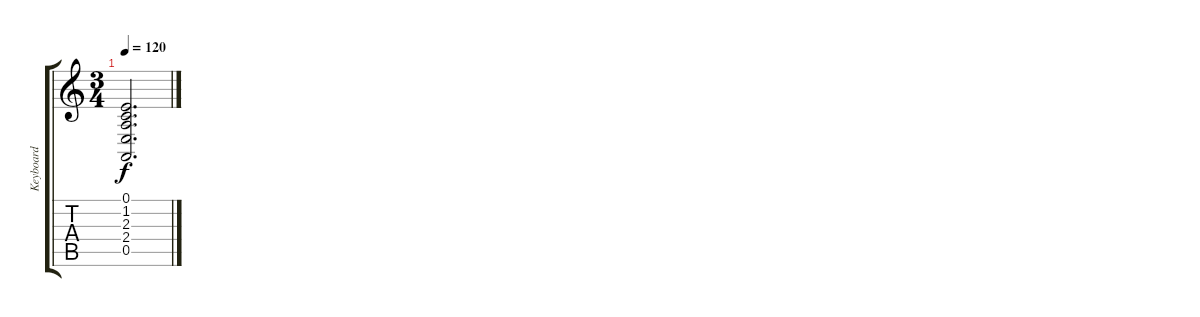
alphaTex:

\track ("Keyboard" "Keyboard") {instrument stringensemble2}
\staff {score tabs}
\tuning (E4 B3 G3 D3 A2 E2) {hide}
\ts (3 4)
\tempo 120
\clef g2
\ks c
(0.1{t} 1.2{t} 2.3{t} 2.4{t} 0.5{t}).2{d dy f}
